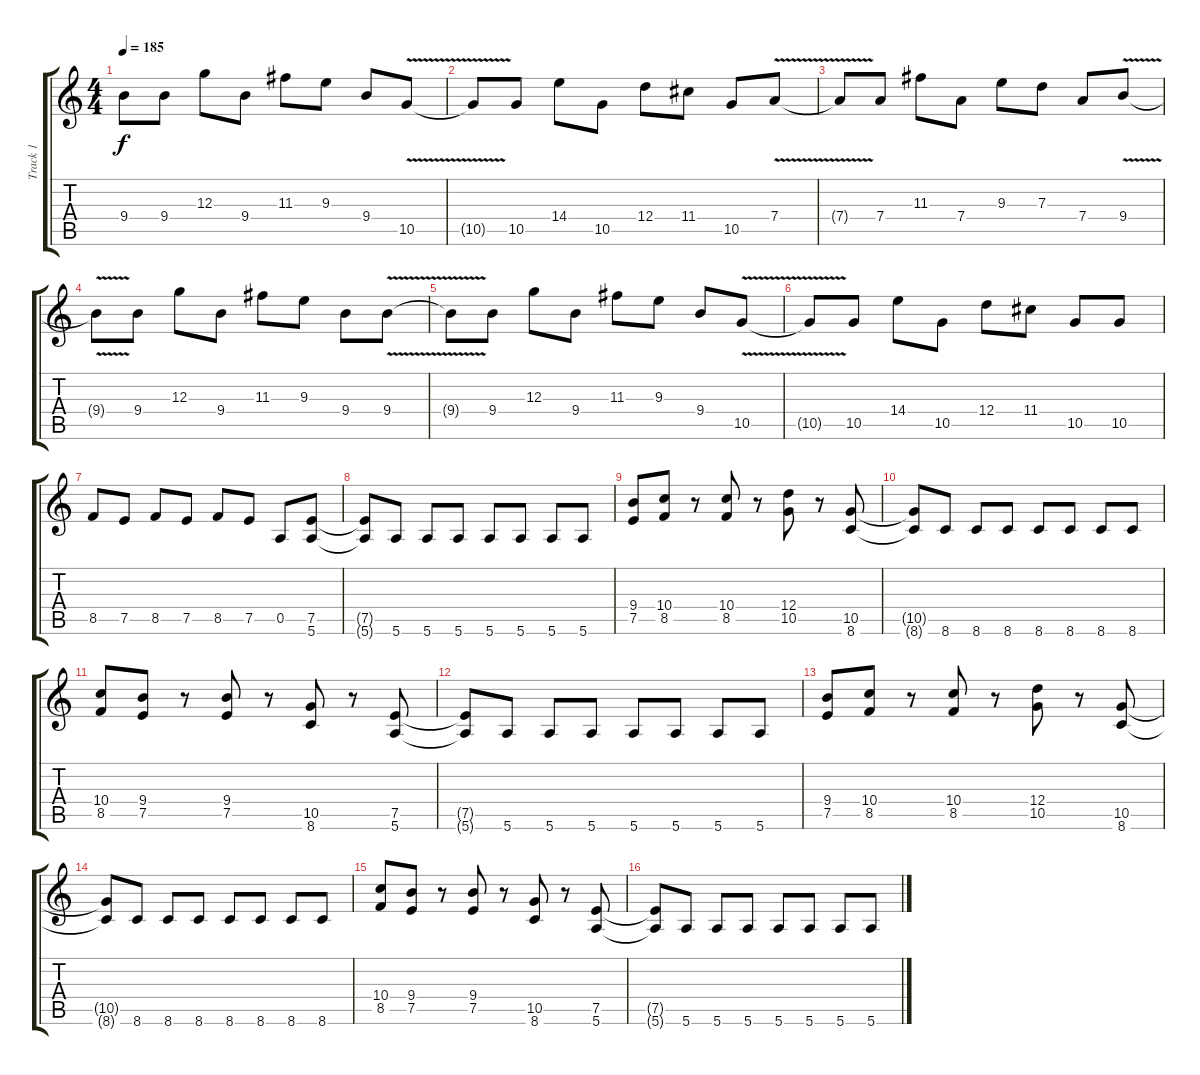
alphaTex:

\track ("Track 1" "Track 1") {instrument overdrivenguitar}
\staff {score tabs}
\tuning (E4 B3 G3 D3 A2 E2) {hide}
\ts (4 4)
\tempo 185
\clef g2
\ks c
9.4{t}.8{dy f} 9.4.8 12.3.8 9.4.8 11.3.8 9.3.8 9.4.8 10.5{v}.8 |
10.5{t}.8 10.5.8 14.4.8 10.5.8 12.4.8 11.4.8 10.5.8 7.4{v}.8 |
7.4{t}.8 7.4.8 11.3.8 7.4.8 9.3.8 7.3.8 7.4.8 9.4{v}.8 |
9.4{t}.8 9.4.8 12.3.8 9.4.8 11.3.8 9.3.8 9.4.8 9.4{v}.8 |
9.4{t}.8 9.4.8 12.3.8 9.4.8 11.3.8 9.3.8 9.4.8 10.5{v}.8 |
10.5{t}.8 10.5.8 14.4.8 10.5.8 12.4.8 11.4.8 10.5.8 10.5.8 |
8.5.8 7.5.8 8.5.8 7.5.8 8.5.8 7.5.8 0.5.8 (7.5 5.6).8 |
(7.5{t} 5.6{t}).8 5.6.8 5.6.8 5.6.8 5.6.8 5.6.8 5.6.8 5.6.8 |
(9.4 7.5).8 (10.4 8.5).8 r.8 (10.4 8.5).8 r.8 (12.4 10.5).8 r.8 (10.5 8.6).8 |
(10.5{t} 8.6{t}).8 8.6.8 8.6.8 8.6.8 8.6.8 8.6.8 8.6.8 8.6.8 |
(10.4 8.5).8 (9.4 7.5).8 r.8 (9.4 7.5).8 r.8 (10.5 8.6).8 r.8 (7.5 5.6).8 |
(7.5{t} 5.6{t}).8 5.6.8 5.6.8 5.6.8 5.6.8 5.6.8 5.6.8 5.6.8 |
(9.4 7.5).8 (10.4 8.5).8 r.8 (10.4 8.5).8 r.8 (12.4 10.5).8 r.8 (10.5 8.6).8 |
(10.5{t} 8.6{t}).8 8.6.8 8.6.8 8.6.8 8.6.8 8.6.8 8.6.8 8.6.8 |
(10.4 8.5).8 (9.4 7.5).8 r.8 (9.4 7.5).8 r.8 (10.5 8.6).8 r.8 (7.5 5.6).8 |
(7.5{t} 5.6{t}).8 5.6.8 5.6.8 5.6.8 5.6.8 5.6.8 5.6.8 5.6.8
